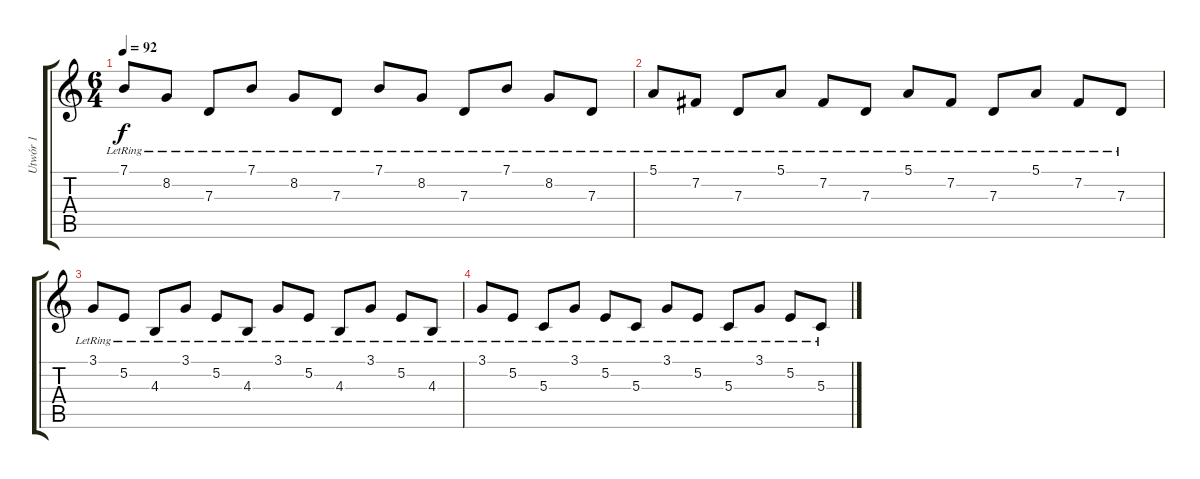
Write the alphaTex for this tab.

\track ("Utwór 1" "Utwór 1") {instrument electricpiano1}
\staff {score tabs}
\tuning (E4 B3 G3 D3 A2 E2) {hide}
\ts (6 4)
\tempo 92
\clef g2
\ks c
7.1{lr}.8{dy f} 8.2{lr}.8 7.3{lr}.8 7.1{lr}.8 8.2{lr}.8 7.3{lr}.8 7.1{lr}.8 8.2{lr}.8 7.3{lr}.8 7.1{lr}.8 8.2{lr}.8 7.3{lr}.8 |
5.1{lr}.8 7.2{lr}.8 7.3{lr}.8 5.1{lr}.8 7.2{lr}.8 7.3{lr}.8 5.1{lr}.8 7.2{lr}.8 7.3{lr}.8 5.1{lr}.8 7.2{lr}.8 7.3{lr}.8 |
3.1{lr}.8 5.2{lr}.8 4.3{lr}.8 3.1{lr}.8 5.2{lr}.8 4.3{lr}.8 3.1{lr}.8 5.2{lr}.8 4.3{lr}.8 3.1{lr}.8 5.2{lr}.8 4.3{lr}.8 |
3.1{lr}.8 5.2{lr}.8 5.3{lr}.8 3.1{lr}.8 5.2{lr}.8 5.3{lr}.8 3.1{lr}.8 5.2{lr}.8 5.3{lr}.8 3.1{lr}.8 5.2{lr}.8 5.3{lr}.8
